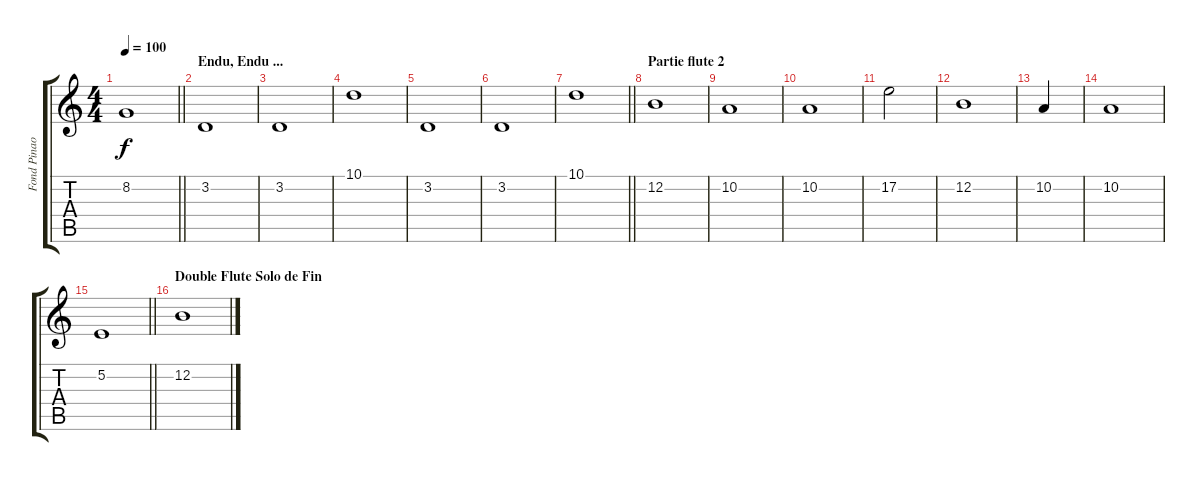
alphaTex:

\track ("Fond Pinao" "Fond Pinao") {instrument stringensemble2}
\staff {score tabs}
\tuning (E4 B3 G3 D3 A2 E2) {hide}
\ts (4 4)
\tempo 100
\clef g2
\barLineRight lightlight
\ks c
8.2.1{dy f} |
\section ("" "Endu, Endu ...")
3.2.1 |
3.2.1 |
10.1.1 |
3.2.1 |
3.2.1 |
\barLineRight lightlight
10.1.1 |
\section ("" "Partie flute 2")
12.2.1 |
10.2.1 |
10.2.1 |
17.2.2 |
12.2.1 |
10.2.4 |
10.2.1 |
\barLineRight lightlight
5.2.1 |
\section ("" "Double Flute Solo de Fin ")
12.2.1
